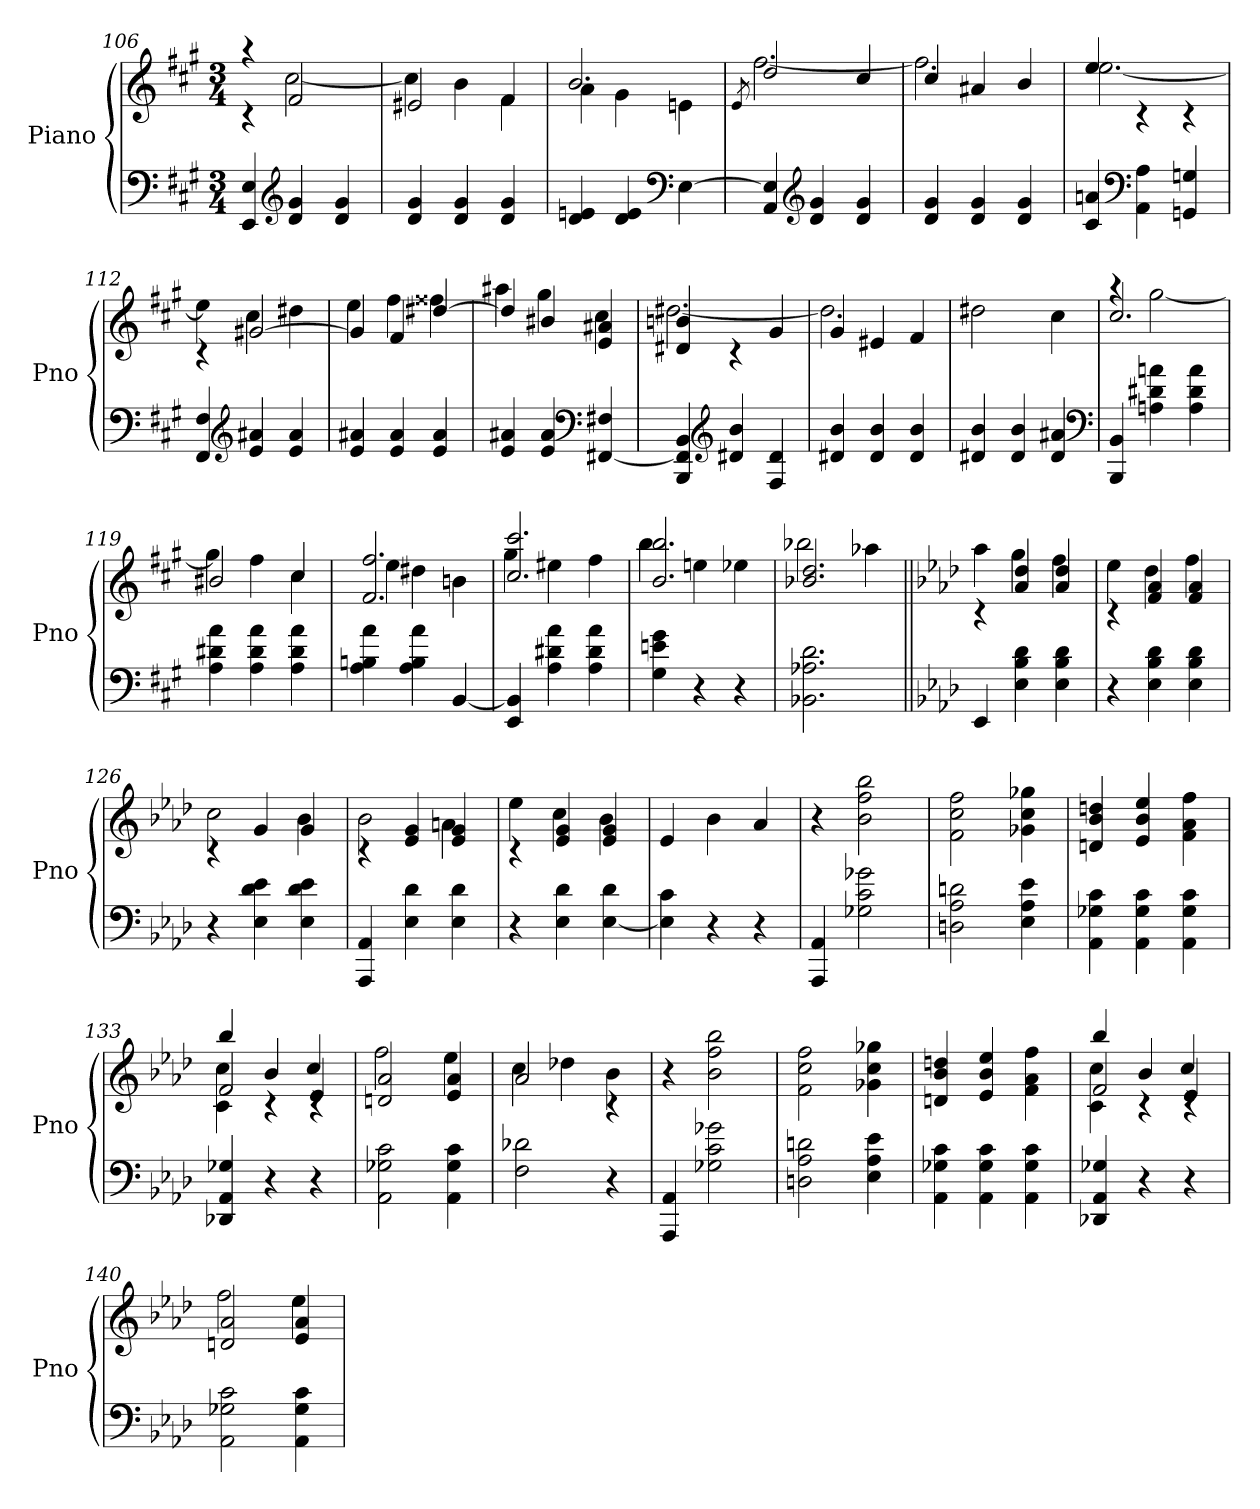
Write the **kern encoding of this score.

**kern	**kern
*part1	*part1
*staff2	*staff1
*I"Piano	*
*I'Pno	*
*clefF4	*clefG2
*k[f#c#g#]	*k[f#c#g#]
*M3/4	*M3/4
=106	=106
*	*^
4EE 4E	4rc	4raa
*clefG2	*	*
4d 4g#	2f#	[2cc#
4d 4g#	.	.
=107	=107	=107
4d 4g#	2e#X	4cc#]
4d 4g#	.	4b
4d 4g#	4f#	4f#
=108	=108	=108
4d 4en	2.b	4a
4d 4e	.	4g#
*clefF4	*	*
[4E	.	4en
=109	=109	=109
.	.	8qe
4AA 4E]	2dd	[2.ff#
*clefG2	*	*
4d 4g#	.	.
4d 4g#	4cc#	.
=110	=110	=110
4d 4g#	4cc#	2.ff#]
4d 4g#	4a#X	.
4d 4g#	4b	.
=111	=111	=111
4c# 4an	4ee	[2.ee
*clefF4	*	*
4AA 4A	4rc	.
4GGn 4Gn	4rc	.
=112	=112	=112
4FF# 4F#	4rc	4ee]
*clefG2	*	*
4e 4a#X	[2g#X	4cc#
4e 4a#	.	4dd#X
=113	=113	=113
4e 4a#X	4g#]	4ee
4e 4a#	4f#	4ff#
4e 4a#	[4dd#X	4ff##X
=114	=114	=114
4e 4a#X	4dd#]	4aa#X
4e 4a#	4b#X	4gg#
*clefF4	*	*
[4FF#X 4F#X	4e 4a#X	4cc#
=115	=115	=115
4BBB 4FF#] 4BB	4d#X 4bn	[2.dd#X
*clefG2	*	*
4d#X 4b	4rc	.
4F# 4d#	4g#	.
=116	=116	=116
4d#X 4b	4g#	2.dd#]
4d# 4b	4e#X	.
4d# 4b	4f#	.
*	*v	*v
=117	=117
4d#X 4b	2dd#X
4d# 4b	.
4d# 4a#X	4cc#
*clefF4	*
=118	=118
*	*^
4BBB 4BB	2.cc#	4raa
4An 4d#X 4an	.	[2gg#
4A 4d# 4a	.	.
=119	=119	=119
4A 4d#X 4a	2b#X	4gg#]
4A 4d# 4a	.	4ff#
4A 4d# 4a	4cc#	4cc#
=120	=120	=120
4A 4Bn 4a	2.f# 2.ff#	4ee
4A 4B 4a	.	4dd#X
[4BB	.	4bn
=121	=121	=121
4EE 4BB]	2.cc# 2.ccc#	4gg#
4A 4d#X 4a	.	4ee#X
4A 4d# 4a	.	4ff#
=122	=122	=122
4G# 4en 4g#	2.b 2.bb	4bb
4r	.	4een
4r	.	4ee-X
=123	=123	=123
2.BB-X 2.A-X 2.d	2.b-X 2.dd	2bb-X
.	.	4aa-X
=124||	=124||	=124||
*k[b-e-a-d-]	*k[b-e-a-d-]	*
4EE-	4rc	4aa-
4E- 4B- 4d-	4a- 4dd-	4gg
4E- 4B- 4d-	4a- 4dd-	4ff
=125	=125	=125
4r	4rc	4ee-
4E- 4B- 4d-	4f 4a-	4dd-
4E- 4B- 4d-	4f 4a-	4ff
=126	=126	=126
4r	4rc	2cc
4E- 4d- 4e-	4g	.
4E- 4d- 4e-	4g	4b-
=127	=127	=127
4AAA- 4AA-	4rc	2b-
4E- 4d-	4e- 4g	.
4E- 4d-	4e- 4g	4an
=128	=128	=128
4r	4rc	4ee-
4E- 4d-	4e- 4g	4cc
[4E- 4d-	4e- 4g	4b-
*	*v	*v
=129	=129
4E-] 4c	4e-
4r	4b-
4r	4a-
=130	=130
4AAA- 4AA-	4r
2G-X 2c 2g-X	2b- 2ff 2bb-
=131	=131
2Dn 2A- 2dn	2f 2cc 2ff
4E- 4A- 4e-	4g-X 4cc 4gg-X
=132	=132
4AA- 4G-X 4c	4dn 4b- 4ddn
4AA- 4G- 4c	4e- 4b- 4ee-
4AA- 4G- 4c	4f 4a- 4ff
=133	=133
*	*^
*	*	*^
4DD-X 4AA- 4G-X	2f	4c 4cc	4bb-
4r	.	4rc	4b-
4r	4e-	4rc	4cc
*	*	*v	*v
=134	=134	=134
2AA- 2G-X 2c	2dn 2a-	2ff
4AA- 4G- 4c	4e- 4a-	4ee-
=135	=135	=135
2F 2d-X	2a-	4cc
.	.	4dd-X
4r	4rc	4b-
*	*v	*v
=136	=136
4AAA- 4AA-	4r
2G-X 2c 2g-X	2b- 2ff 2bb-
=137	=137
2Dn 2A- 2dn	2f 2cc 2ff
4E- 4A- 4e-	4g-X 4cc 4gg-X
=138	=138
4AA- 4G-X 4c	4dn 4b- 4ddn
4AA- 4G- 4c	4e- 4b- 4ee-
4AA- 4G- 4c	4f 4a- 4ff
=139	=139
*	*^
*	*	*^
4DD-X 4AA- 4G-X	2f	4c 4cc	4bb-
4r	.	4rc	4b-
4r	4e-	4rc	4cc
*	*	*v	*v
=140	=140	=140
2AA- 2G-X 2c	2dn 2a-	2ff
4AA- 4G- 4c	4e- 4a-	4ee-
*	*v	*v
=	=
*-	*-
